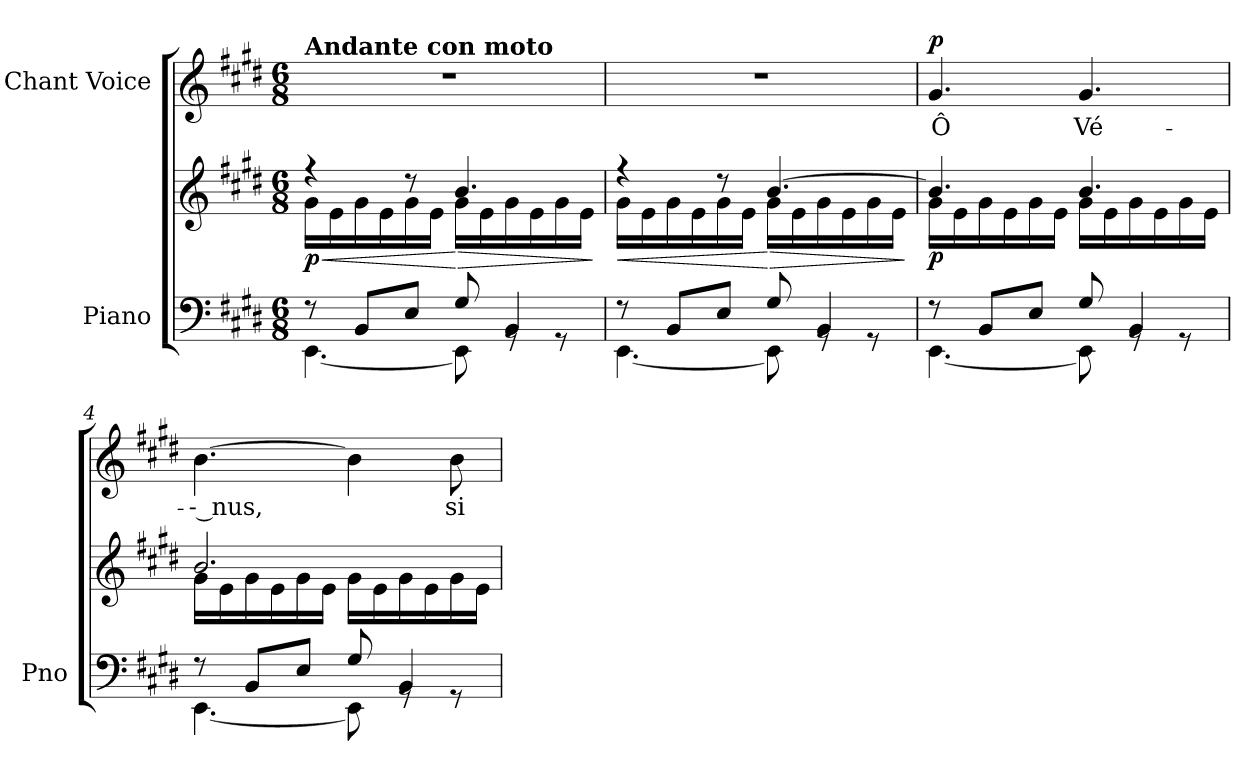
**kern	**kern	**dynam	**kern	**text	**dynam
*part2	*part2	*part2	*part1	*part1	*part1
*staff3	*staff2	*staff2/3	*staff1	*staff1	*staff1
*I"Piano	*	*	*I"Chant Voice	*	*
*I'Pno	*	*	*	*	*
*clefF4	*clefG2	*	*clefG2	*	*
*k[f#c#g#d#]	*k[f#c#g#d#]	*	*k[f#c#g#d#]	*	*
*M6/8	*M6/8	*	*M6/8	*	*
*MM66	*MM66	*	*MM66	*	*
=1	=1	=1	=1	=1	=1
*^	*	*	*	*	*
!	!	!	!	!LO:TX:a:B:t=Andante con moto	!	!
!	!	!LO:TX:a:B:t=Andante con moto	!	!	!	!
!	!	!	!LO:HP:b	!	!	!
*	*	*^	*	*	*	*
!	!	!	!	!LO:DY:n=1:b	!	!	!
8r	[4.EE\	4r	16g#\LL	< p	2.r	.	.
.	.	.	16e\	.	.	.	.
8BB/L	.	.	16g#\	.	.	.	.
.	.	.	16e\	.	.	.	.
8E/J	.	8r	16g#\	.	.	.	.
.	.	.	16e\JJ	.	.	.	.
!	!	!	!	!LO:HP:n=1:b	!	!	!
8G#/	8EE\]	4.b/	16g#\LL	[ >	.	.	.
.	.	.	16e\	.	.	.	.
4BB/	8rGG	.	16g#\	.	.	.	.
.	.	.	16e\	.	.	.	.
.	8rGG	.	16g#\	.	.	.	.
.	.	.	16e\JJ	.	.	.	.
*v	*v	*	*	*	*	*	*
*	*v	*v	*	*	*	*
.	.	]	.	.	.
=2	=2	=2	=2	=2	=2
*^	*	*	*	*	*
!	!	!	!LO:HP:b	!	!	!
*	*	*^	*	*	*	*
8r	[4.EE\	4r	16g#\LL	<	2.r	.	.
.	.	.	16e\	.	.	.	.
8BB/L	.	.	16g#\	.	.	.	.
.	.	.	16e\	.	.	.	.
8E/J	.	8r	16g#\	.	.	.	.
.	.	.	16e\JJ	.	.	.	.
!	!	!	!	!LO:HP:n=1:b	!	!	!
8G#/	8EE\]	[4.b/	16g#\LL	[ >	.	.	.
.	.	.	16e\	.	.	.	.
4BB/	8rGG	.	16g#\	.	.	.	.
.	.	.	16e\	.	.	.	.
.	8rGG	.	16g#\	.	.	.	.
.	.	.	16e\JJ	.	.	.	.
*v	*v	*	*	*	*	*	*
*	*v	*v	*	*	*	*
.	.	]	.	.	.
=3	=3	=3	=3	=3	=3
*^	*^	*	*	*	*
!	!	!	!	!LO:DY:b	!	!LO:LY:b	!LO:DY:a
8r	[4.EE\	4.b/]	16g#\LL	p	4.g#/	Ô	p
.	.	.	16e\	.	.	.	.
8BB/L	.	.	16g#\	.	.	.	.
.	.	.	16e\	.	.	.	.
8E/J	.	.	16g#\	.	.	.	.
.	.	.	16e\JJ	.	.	.	.
!	!	!	!	!	!	!LO:LY:b	!
8G#/	8EE\]	4.b/	16g#\LL	.	4.g#/	Vé-	.
.	.	.	16e\	.	.	.	.
4BB/	8rGG	.	16g#\	.	.	.	.
.	.	.	16e\	.	.	.	.
.	8rGG	.	16g#\	.	.	.	.
.	.	.	16e\JJ	.	.	.	.
!!LO:LB:g=z
=4	=4	=4	=4	=4	=4	=4	=4
!	!	!	!	!	!	!LO:LY:b	!
8r	[4.EE\	2.b/	16g#\LL	.	[4.b\	-- nus,	.
.	.	.	16e\	.	.	.	.
8BB/L	.	.	16g#\	.	.	.	.
.	.	.	16e\	.	.	.	.
8E/J	.	.	16g#\	.	.	.	.
.	.	.	16e\JJ	.	.	.	.
8G#/	8EE\]	.	16g#\LL	.	4b\]	.	.
.	.	.	16e\	.	.	.	.
4BB/	8rGG	.	16g#\	.	.	.	.
.	.	.	16e\	.	.	.	.
!	!	!	!	!	!	!LO:LY:b	!
.	8rGG	.	16g#\	.	8b\	si	.
.	.	.	16e\JJ	.	.	.	.
*v	*v	*	*	*	*	*	*
*	*v	*v	*	*	*	*
=	=	=	=	=	=
*-	*-	*-	*-	*-	*-
